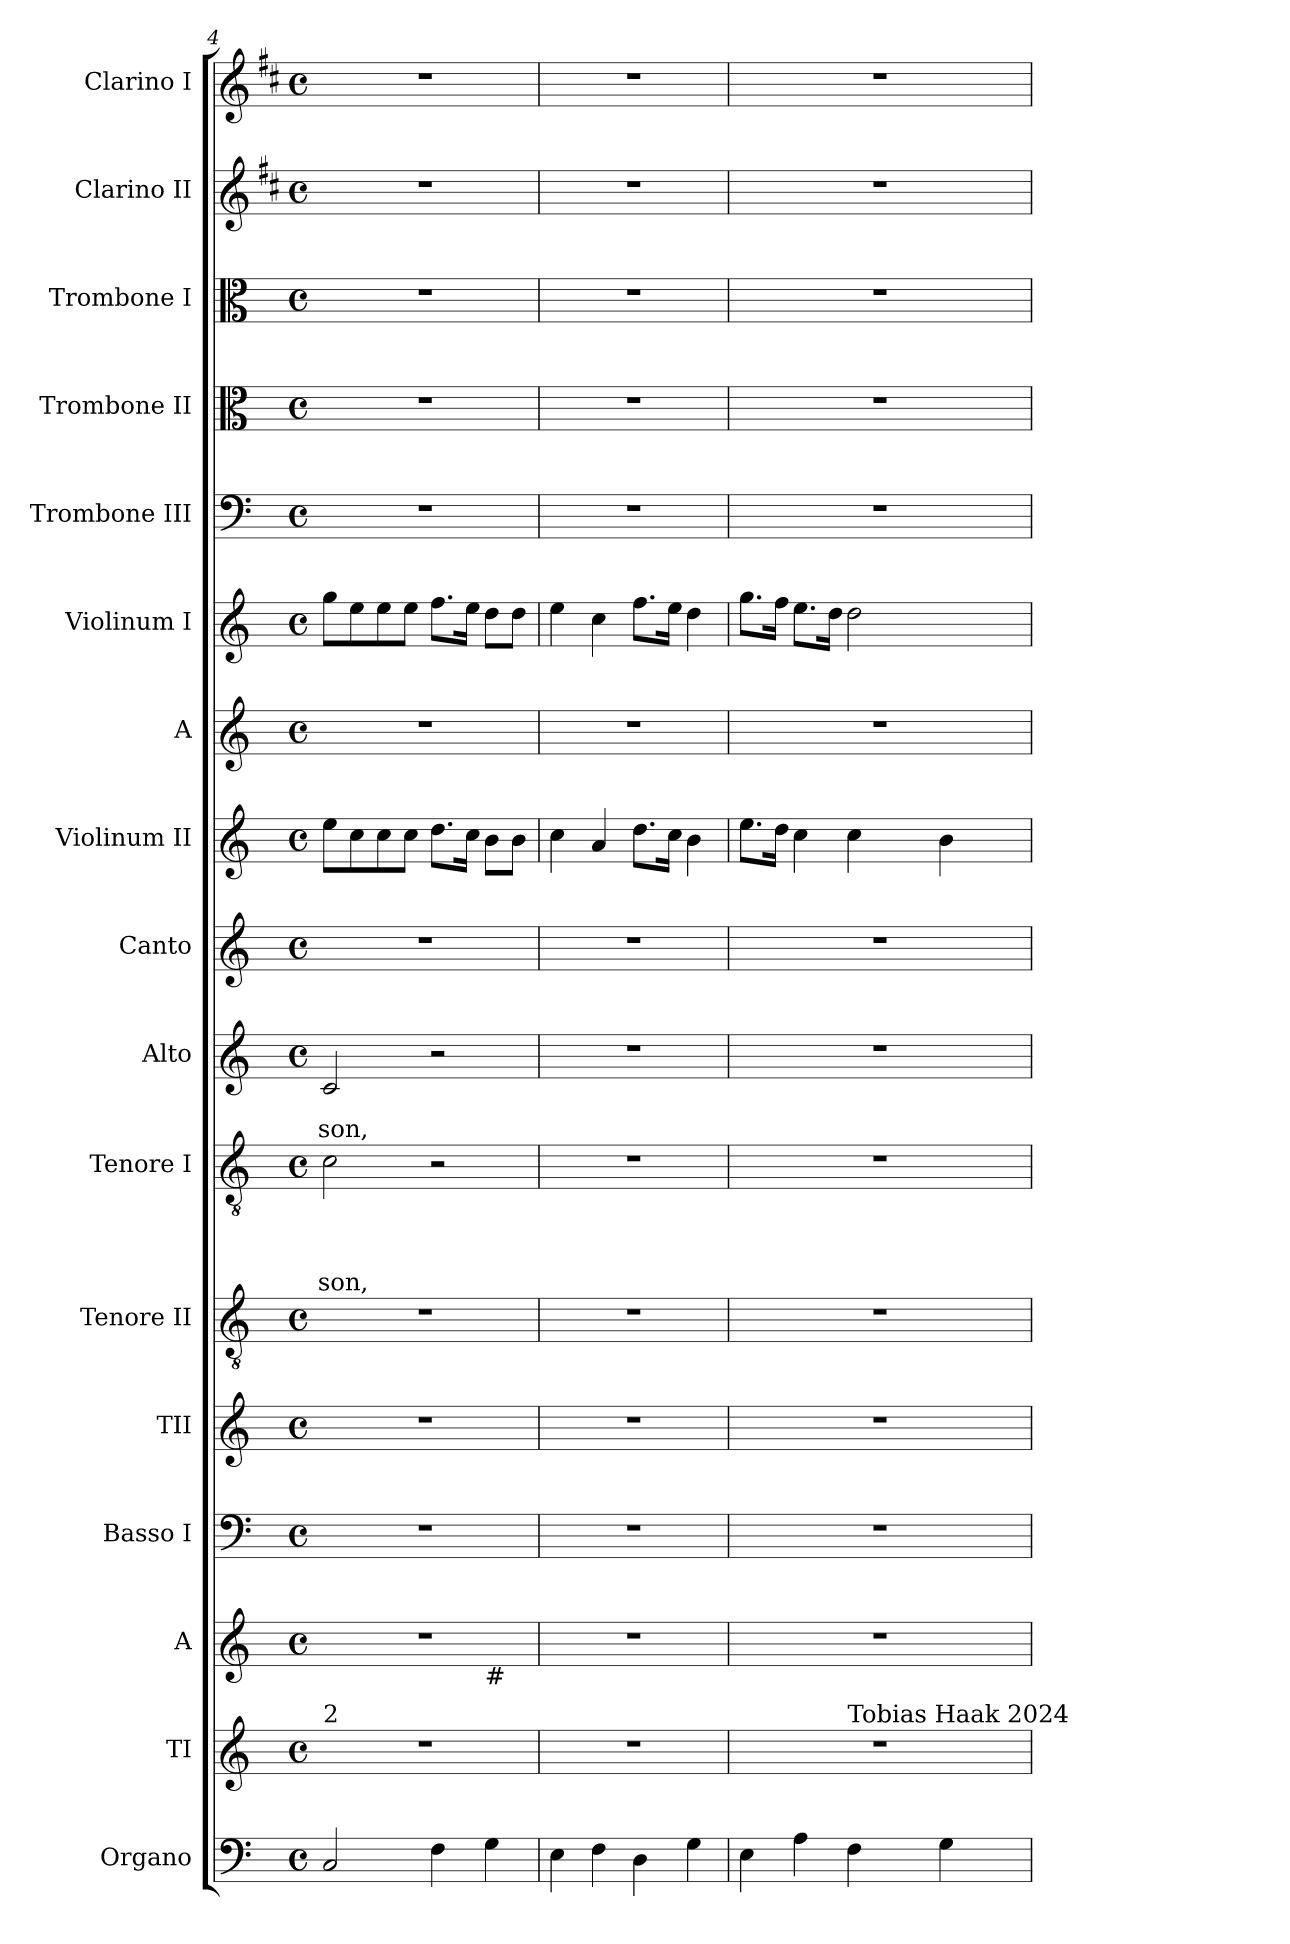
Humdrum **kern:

**kern	**kern	**kern	**kern	**kern	**kern	**kern	**text	**text	**text	**text	**kern	**text	**text	**kern	**kern	**kern	**kern	**kern	**kern	**kern	**kern	**kern
*part17	*part16	*part15	*part14	*part13	*part12	*part11	*part11	*part11	*part11	*part11	*part10	*part10	*part10	*part9	*part8	*part7	*part6	*part5	*part4	*part3	*part2	*part1
*staff17	*staff16	*staff15	*staff14	*staff13	*staff12	*staff11	*staff11	*staff11	*staff11	*staff11	*staff10	*staff10	*staff10	*staff9	*staff8	*staff7	*staff6	*staff5	*staff4	*staff3	*staff2	*staff1
*I"Organo	*I"TI	*I"A	*I"Basso I	*I"TII	*I"Tenore II	*I"Tenore I	*	*	*	*	*I"Alto	*	*	*I"Canto	*I"Violinum II	*I"A	*I"Violinum I	*I"Trombone III	*I"Trombone II	*I"Trombone I	*I"Clarino II	*I"Clarino I
*I'O	*I'TI	*I'A	*I'B I	*I'TII	*I'TII	*I'TI	*	*	*	*	*I'A	*	*	*I'C	*I'V II	*I'A	*I'V I	*I'Trb III	*I'Trb II	*I'Trb I	*I'Cla II	*I'Cla I
!!LO:PB:g=z
*clefF4	*clefG2	*clefG2	*clefF4	*clefG2	*clefGv2	*clefGv2	*	*	*	*	*clefG2	*	*	*clefG2	*clefG2	*clefG2	*clefG2	*clefF4	*clefC3	*clefC3	*clefG2	*clefG2
*	*	*	*	*	*	*	*	*	*	*	*	*	*	*	*	*	*	*	*	*	*ITrd1c2	*ITrd1c2
*k[]	*k[]	*k[]	*k[]	*k[]	*k[]	*k[]	*	*	*	*	*k[]	*	*	*k[]	*k[]	*k[]	*k[]	*k[]	*k[]	*k[]	*k[]	*k[]
*C:	*C:	*C:	*C:	*C:	*C:	*C:	*	*	*	*	*C:	*	*	*C:	*C:	*C:	*C:	*C:	*C:	*C:	*C:	*C:
*M4/4	*M4/4	*M4/4	*M4/4	*M4/4	*M4/4	*M4/4	*	*	*	*	*M4/4	*	*	*M4/4	*M4/4	*M4/4	*M4/4	*M4/4	*M4/4	*M4/4	*M4/4	*M4/4
*met(c)	*met(c)	*met(c)	*met(c)	*met(c)	*met(c)	*met(c)	*	*	*	*	*met(c)	*	*	*met(c)	*met(c)	*met(c)	*met(c)	*met(c)	*met(c)	*met(c)	*met(c)	*met(c)
=4	=4	=4	=4	=4	=4	=4	=4	=4	=4	=4	=4	=4	=4	=4	=4	=4	=4	=4	=4	=4	=4	=4
!	!	!LO:TX:b:t=!	!	!	!	!	!	!	!	!	!	!	!	!	!	!	!	!	!	!	!	!
!	!LO:TX:a:t=2	!	!	!	!	!	!	!	!	!	!	!	!	!	!	!	!	!	!	!	!	!
!	!	!	!	!	!	!	!	!	!	!LO:LY:b	!	!	!LO:LY:b	!	!	!	!	!	!	!	!	!
*	*	*^	*	*	*	*	*	*	*	*	*	*	*	*	*	*	*	*	*	*	*	*
2C/	1r	1r	2.ryy	1r	1r	1r	2c\	.	.	.	-son,	2c/	.	-son,	1r	8ee\L	1r	8gg\L	1r	1r	1r	1r	1r
.	.	.	.	.	.	.	.	.	.	.	.	.	.	.	.	8cc\	.	8ee\	.	.	.	.	.
.	.	.	.	.	.	.	.	.	.	.	.	.	.	.	.	8cc\	.	8ee\	.	.	.	.	.
.	.	.	.	.	.	.	.	.	.	.	.	.	.	.	.	8cc\J	.	8ee\J	.	.	.	.	.
4F>\	.	.	.	.	.	.	2r	.	.	.	.	2r	.	.	.	8.dd\L	.	8.ff\L	.	.	.	.	.
.	.	.	.	.	.	.	.	.	.	.	.	.	.	.	.	16cc\Jk	.	16ee\Jk	.	.	.	.	.
!	!	!	!LO:TX:b:t=#	!	!	!	!	!	!	!	!	!	!	!	!	!	!	!	!	!	!	!	!
4G\	.	.	4ryy	.	.	.	.	.	.	.	.	.	.	.	.	8b\L	.	8dd\L	.	.	.	.	.
.	.	.	.	.	.	.	.	.	.	.	.	.	.	.	.	8b\J	.	8dd\J	.	.	.	.	.
*	*	*v	*v	*	*	*	*	*	*	*	*	*	*	*	*	*	*	*	*	*	*	*	*
=5	=5	=5	=5	=5	=5	=5	=5	=5	=5	=5	=5	=5	=5	=5	=5	=5	=5	=5	=5	=5	=5	=5
4E\	1r	1r	1r	1r	1r	1r	.	.	.	.	1r	.	.	1r	4cc\	1r	4ee\	1r	1r	1r	1r	1r
4F\	.	.	.	.	.	.	.	.	.	.	.	.	.	.	4a/	.	4cc\	.	.	.	.	.
4D\	.	.	.	.	.	.	.	.	.	.	.	.	.	.	8.dd\L	.	8.ff\L	.	.	.	.	.
.	.	.	.	.	.	.	.	.	.	.	.	.	.	.	16cc\Jk	.	16ee\Jk	.	.	.	.	.
4G\	.	.	.	.	.	.	.	.	.	.	.	.	.	.	4b\	.	4dd\	.	.	.	.	.
=6	=6	=6	=6	=6	=6	=6	=6	=6	=6	=6	=6	=6	=6	=6	=6	=6	=6	=6	=6	=6	=6	=6
*	*^	*	*	*	*	*	*	*	*	*	*	*	*	*	*	*	*	*	*	*	*	*
4E\	1r	2ryy	1r	1r	1r	1r	1r	.	.	.	.	1r	.	.	1r	8.ee\L	1r	8.gg\L	1r	1r	1r	1r	1r
.	.	.	.	.	.	.	.	.	.	.	.	.	.	.	.	16dd\Jk	.	16ff\Jk	.	.	.	.	.
4A\	.	.	.	.	.	.	.	.	.	.	.	.	.	.	.	4cc\	.	8.ee\L	.	.	.	.	.
.	.	.	.	.	.	.	.	.	.	.	.	.	.	.	.	.	.	16dd\Jk	.	.	.	.	.
!	!	!LO:TX:a:t=Tobias Haak 2024	!	!	!	!	!	!	!	!	!	!	!	!	!	!	!	!	!	!	!	!	!
4F\	.	2ryy	.	.	.	.	.	.	.	.	.	.	.	.	.	4cc\	.	2dd\	.	.	.	.	.
4G\	.	.	.	.	.	.	.	.	.	.	.	.	.	.	.	4b\	.	.	.	.	.	.	.
*	*v	*v	*	*	*	*	*	*	*	*	*	*	*	*	*	*	*	*	*	*	*	*	*
=	=	=	=	=	=	=	=	=	=	=	=	=	=	=	=	=	=	=	=	=	=	=
*-	*-	*-	*-	*-	*-	*-	*-	*-	*-	*-	*-	*-	*-	*-	*-	*-	*-	*-	*-	*-	*-	*-
